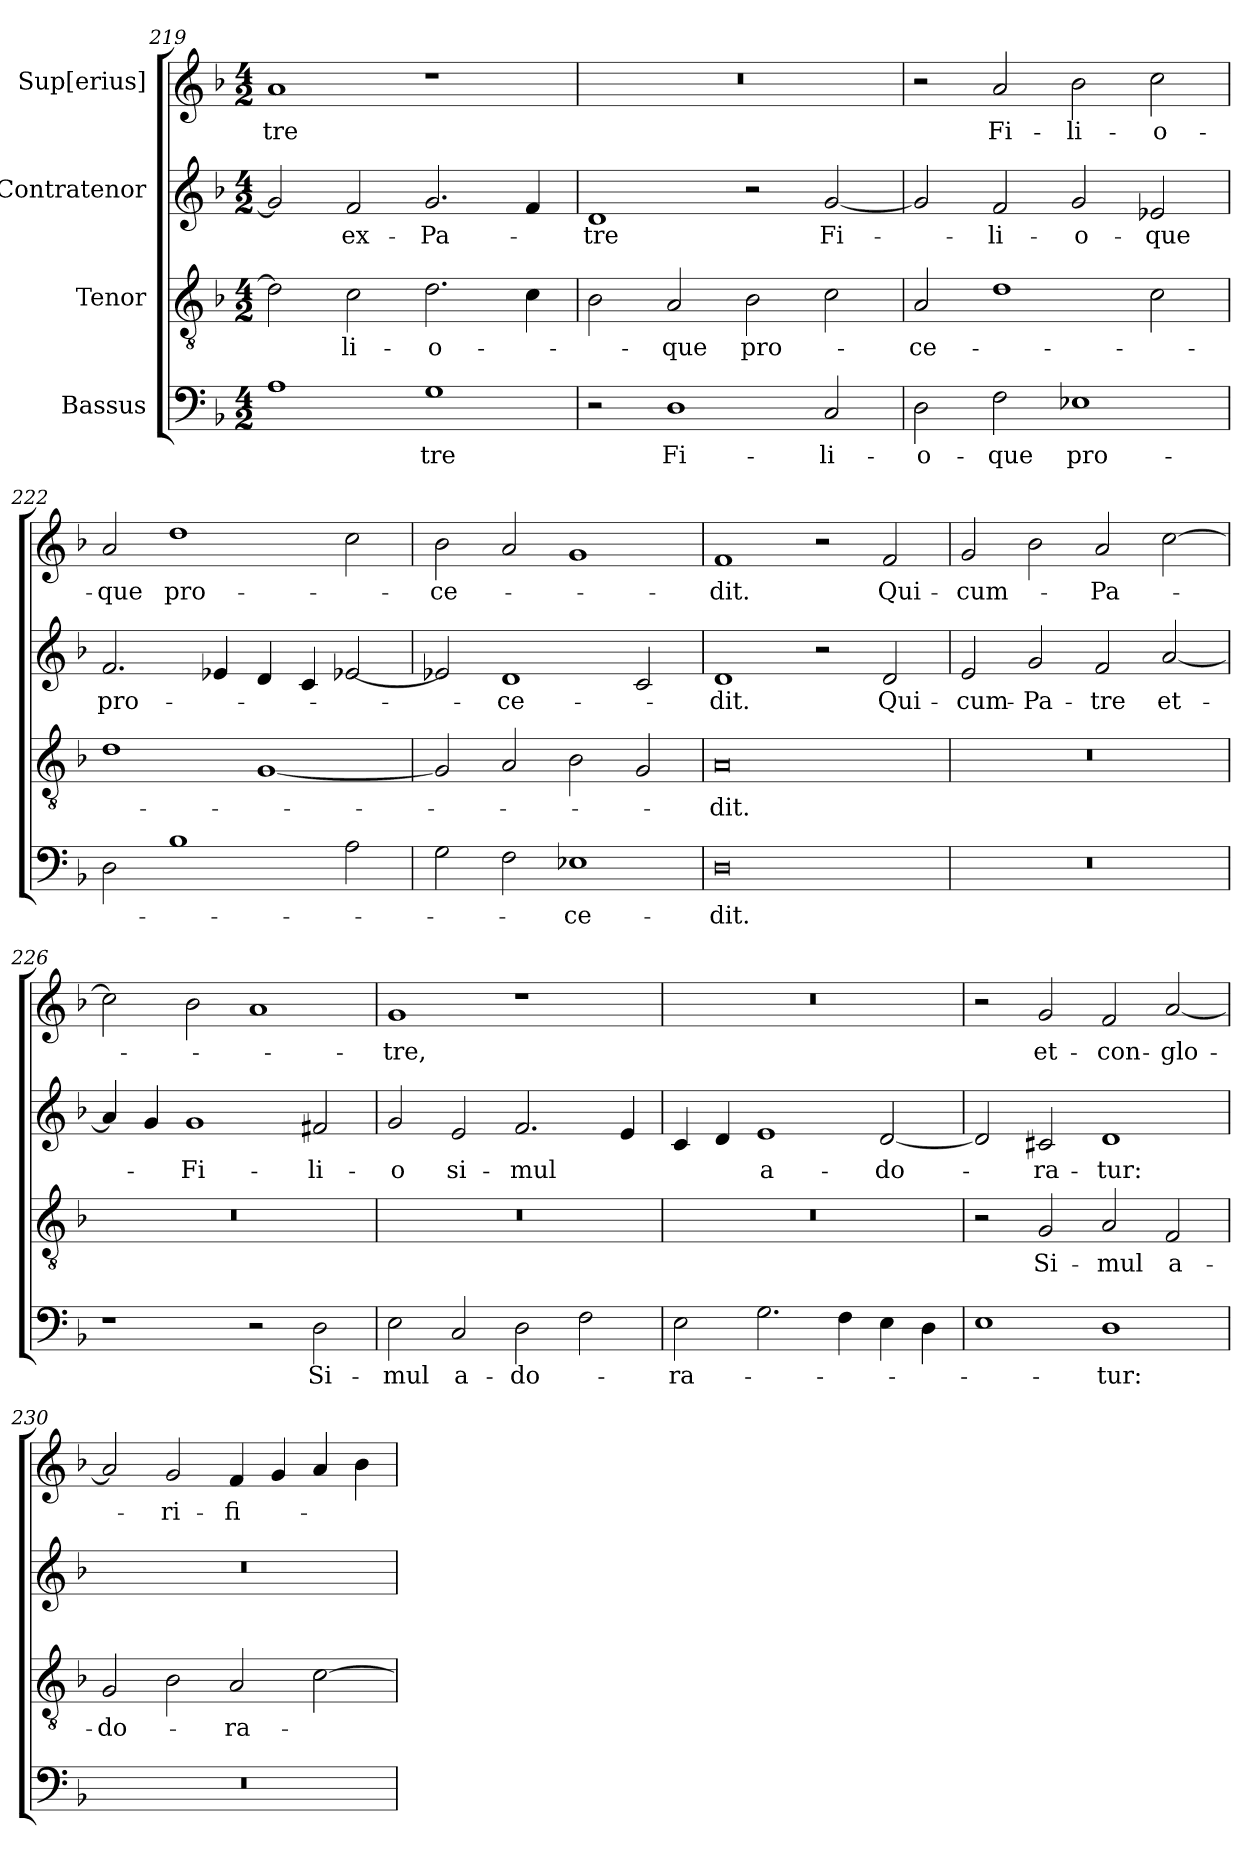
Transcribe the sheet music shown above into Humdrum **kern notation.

**kern	**text	**kern	**text	**kern	**text	**kern	**text
*part4	*part4	*part3	*part3	*part2	*part2	*part1	*part1
*staff4	*staff4	*staff3	*staff3	*staff2	*staff2	*staff1	*staff1
*I"Bassus	*	*I"Tenor	*	*I"Contratenor	*	*I"Sup[erius]	*
*clefF4	*	*clefGv2	*	*clefG2	*	*clefG2	*
*k[b-]	*	*k[b-]	*	*k[b-]	*	*k[b-]	*
*M4/2	*	*M4/2	*	*M4/2	*	*M4/2	*
=219	=219	=219	=219	=219	=219	=219	=219
1A\	.	2d\]	.	2g/]	.	1a/	-tre
.	.	2c\	-li-	2f/	ex-	.	.
1G\	-tre	2.d\	-o-	2.g/	Pa-	1r	.
.	.	4c\	.	4f/	.	.	.
=220	=220	=220	=220	=220	=220	=220	=220
2r	.	2B-\	.	1d/	-tre	0r	.
1D\	Fi-	2A/	-que	.	.	.	.
.	.	2B-\	pro-	2r	.	.	.
2C/	-li-	2c\	.	[2g/	Fi-	.	.
=221	=221	=221	=221	=221	=221	=221	=221
2D\	-o-	2A/	-ce-	2g/]	.	2r	.
2F\	-que	1d\	.	2f/	-li-	2a/	Fi-
1E-X\	pro-	.	.	2g/	-o-	2b-\	-li-
.	.	2c\	.	2e-X/	-que	2cc\	-o-
=222	=222	=222	=222	=222	=222	=222	=222
2D\	.	1d\	.	2.f/	pro-	2a/	-que
1B-\	.	.	.	.	.	1dd\	pro-
.	.	.	.	4e-X/	.	.	.
.	.	[1G/	.	4d/	.	.	.
.	.	.	.	4c/	.	.	.
2A\	.	.	.	[2e-X/	.	2cc\	.
=223	=223	=223	=223	=223	=223	=223	=223
2G\	.	2G/]	.	2e-X/]	.	2b-\	-ce-
2F\	.	2A/	.	1d/	-ce-	2a/	.
1E-X\	-ce-	2B-\	.	.	.	1g/	.
.	.	2G/	.	2c/	.	.	.
=224	=224	=224	=224	=224	=224	=224	=224
0D\	-dit.	0A/	-dit.	1d/	-dit.	1f/	-dit.
.	.	.	.	2r	.	2r	.
.	.	.	.	2d/	Qui-	2f/	Qui-
=225	=225	=225	=225	=225	=225	=225	=225
0r	.	0r	.	2e/	cum-	2g/	cum-
.	.	.	.	2g/	Pa-	2b-\	.
.	.	.	.	2f/	-tre	2a/	Pa-
.	.	.	.	[2a/	et-	[2cc\	.
=226	=226	=226	=226	=226	=226	=226	=226
1r	.	0r	.	4a/]	.	2cc\]	.
.	.	.	.	4g/	.	.	.
.	.	.	.	1g/	Fi-	2b-\	.
2r	.	.	.	.	.	1a/	.
2D\	Si-	.	.	2f#X/	-li-	.	.
=227	=227	=227	=227	=227	=227	=227	=227
2E\	-mul	0r	.	2g/	-o	1g/	-tre,
2C/	a-	.	.	2e/	si-	.	.
2D\	-do-	.	.	2.f/	-mul	1r	.
2F\	.	.	.	.	.	.	.
.	.	.	.	4e/	.	.	.
=228	=228	=228	=228	=228	=228	=228	=228
2E\	-ra-	0r	.	4c/	.	0r	.
.	.	.	.	4d/	.	.	.
2.G\	.	.	.	1e/	a-	.	.
4F\	.	.	.	.	.	.	.
4E\	.	.	.	[2d/	-do-	.	.
4D\	.	.	.	.	.	.	.
=229	=229	=229	=229	=229	=229	=229	=229
1E\	.	2r	.	2d/]	.	2r	.
.	.	2G/	Si-	2c#X/	-ra-	2g/	et-
1D\	-tur:	2A/	-mul	1d/	-tur:	2f/	con-
.	.	2F/	a-	.	.	[2a/	-glo-
=230	=230	=230	=230	=230	=230	=230	=230
0r	.	2G/	-do-	0r	.	2a/]	.
.	.	2B-\	.	.	.	2g/	-ri-
.	.	2A/	-ra-	.	.	4f/	-fi-
.	.	.	.	.	.	4g/	.
.	.	[2c\	.	.	.	4a/	.
.	.	.	.	.	.	4b-\	.
=	=	=	=	=	=	=	=
*-	*-	*-	*-	*-	*-	*-	*-
